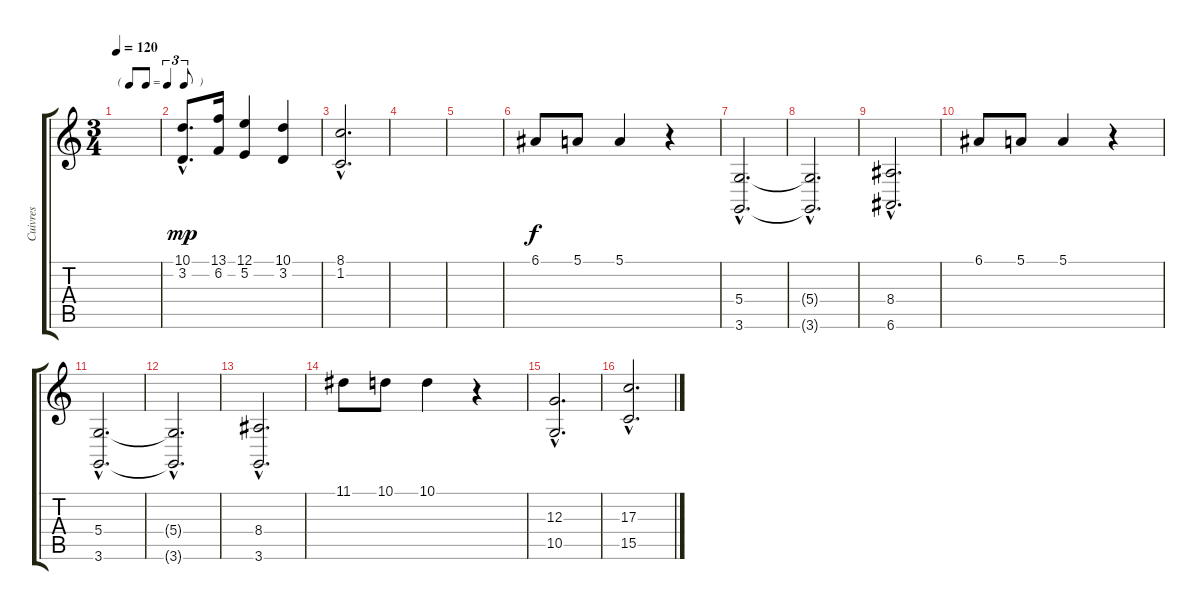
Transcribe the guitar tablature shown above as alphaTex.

\track ("Cuivres" "Cuivres") {instrument frenchhorn}
\staff {score tabs}
\tuning (E4 B3 G3 D3 A2 E2) {hide}
\ts (3 4)
\tf triplet8th
\tempo 120
\clef g2
\ks c
|
(10.1{hac} 3.2{hac}).8{d dy mp} (13.1 6.2).16 (12.1 5.2).4 (10.1 3.2).4 |
(8.1{hac} 1.2{hac}).2{d} |
|
|
6.1.8{dy f} 5.1.8 5.1.4 r.4 |
(5.4{hac} 3.6{hac}).2{d} |
(5.4{hac t} 3.6{hac t}).2{d} |
(8.4{hac} 6.6{hac}).2{d} |
6.1.8 5.1.8 5.1.4 r.4 |
(5.4{hac} 3.6{hac}).2{d} |
(5.4{hac t} 3.6{hac t}).2{d} |
(8.4{hac} 3.6{hac}).2{d} |
11.1.8 10.1.8 10.1.4 r.4 |
(12.3{hac} 10.5{hac}).2{d} |
(17.3{hac} 15.5{hac}).2{d}
